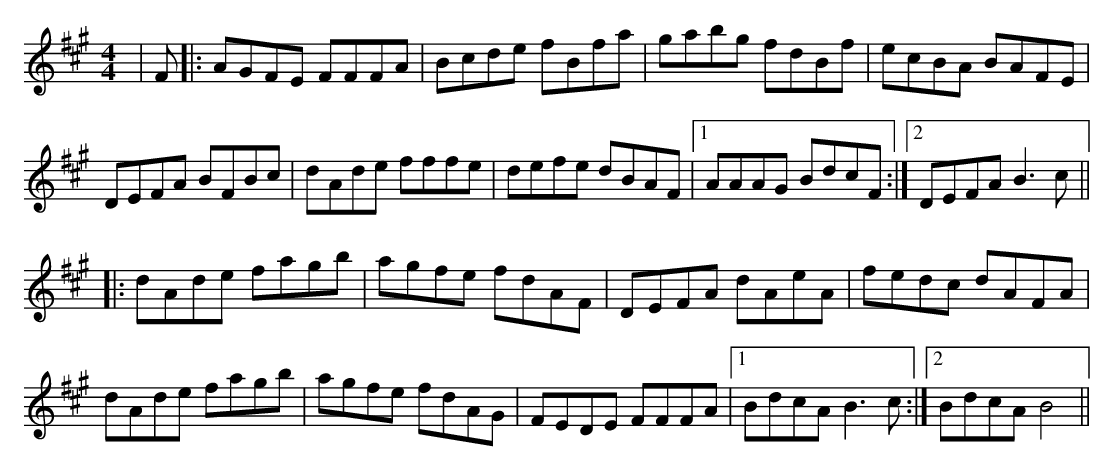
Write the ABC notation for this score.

X:1
M:4/4
K:Bdor
|F|:AGFE FFFA|Bcde fBfa|gabg fdBf|ecBA BAFE|
DEFA BFBc|dAde fffe|defe dBAF|1 AAAG BdcF:|2 DEFA B3c||
|:dAde fagb|agfe fdAF|DEFA dAeA|fedc dAFA|
dAde fagb|agfe fdAG|FEDE FFFA|1 BdcA B3c:|2 BdcA B4||
